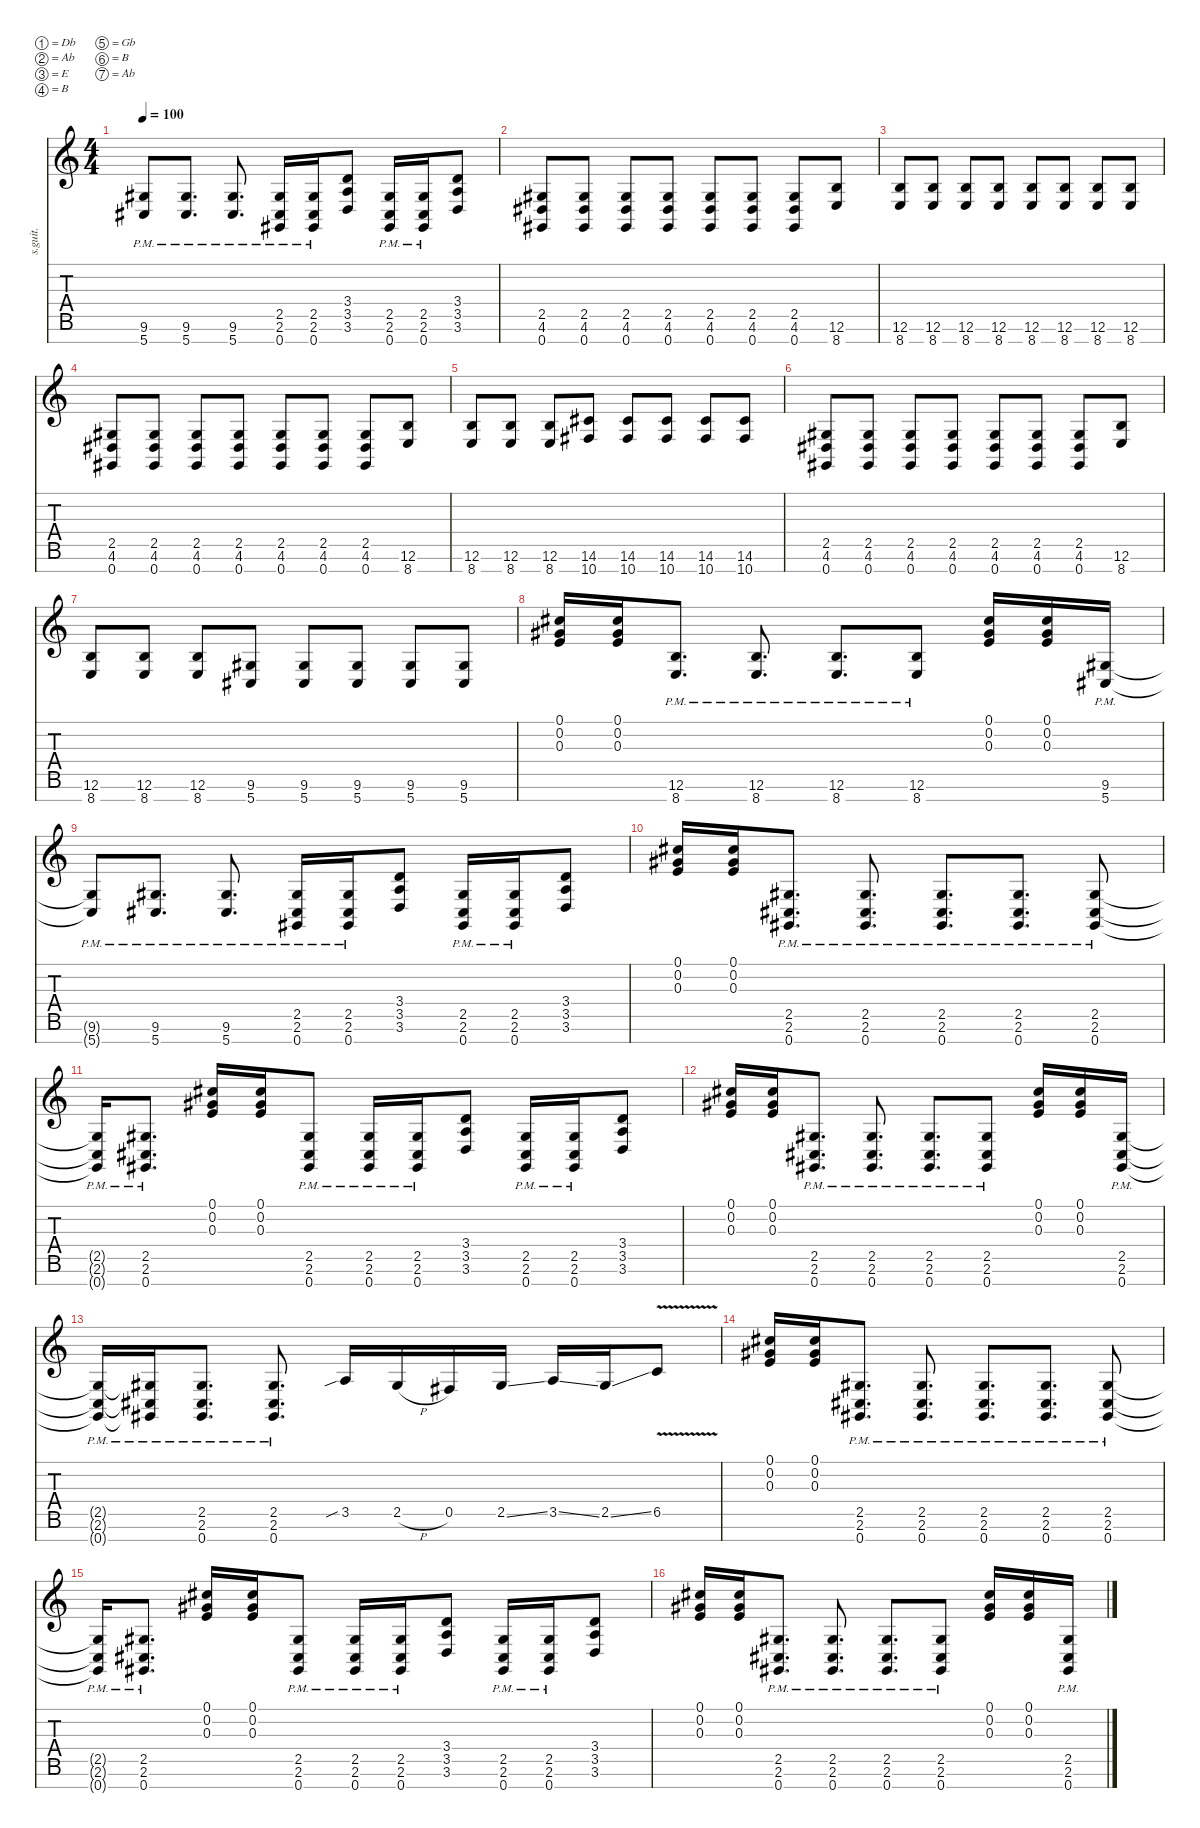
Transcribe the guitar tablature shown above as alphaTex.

\defaultSystemsLayout 4
\hideDynamics
\bracketExtendMode nobrackets
\track ("riff" "s.guit.") {instrument acousticguitarsteel}
\staff {score tabs}
\tuning (Db4 Ab3 E3 B2 Gb2 B1 Ab1)
\ts (4 4)
\tempo 100
\clef g2
\ks c
(9.6{pm t acc #} 5.7{pm t acc #}).8{dy mf beam Up} (5.7{pm acc #} 9.6{pm acc #}).8{d beam Up} (5.7{pm acc #} 9.6{pm acc #}).8{d beam Up} (0.7{pm acc #} 2.6{pm acc #} 2.5{pm acc #}).16{beam Up} (2.5{pm acc #} 2.6{pm acc #} 0.7{pm acc #}).16{beam Up} (3.6 3.5 3.4).8{beam Up} (2.5{pm acc #} 2.6{pm acc #} 0.7{pm acc #}).16{beam Up} (0.7{pm acc #} 2.6{pm acc #} 2.5{pm acc #}).16{beam Up} (3.6 3.5 3.4).8{beam Up} |
(0.7{acc #} 4.6{acc #} 2.5{acc #}).8{beam Up} (0.7{acc #} 4.6{acc #} 2.5{acc #}).8{beam Up} (0.7{acc #} 4.6{acc #} 2.5{acc #}).8{beam Up} (0.7{acc #} 4.6{acc #} 2.5{acc #}).8{beam Up} (0.7{acc #} 4.6{acc #} 2.5{acc #}).8{beam Up} (0.7{acc #} 4.6{acc #} 2.5{acc #}).8{beam Up} (0.7{acc #} 4.6{acc #} 2.5{acc #}).8{beam Up} (8.7 12.6).8{beam Up} |
(8.7 12.6).8{beam Up} (8.7 12.6).8{beam Up} (8.7 12.6).8{beam Up} (8.7 12.6).8{beam Up} (8.7 12.6).8{beam Up} (8.7 12.6).8{beam Up} (8.7 12.6).8{beam Up} (8.7 12.6).8{beam Up} |
(0.7{acc #} 4.6{acc #} 2.5{acc #}).8{beam Up} (0.7{acc #} 4.6{acc #} 2.5{acc #}).8{beam Up} (0.7{acc #} 4.6{acc #} 2.5{acc #}).8{beam Up} (0.7{acc #} 4.6{acc #} 2.5{acc #}).8{beam Up} (0.7{acc #} 4.6{acc #} 2.5{acc #}).8{beam Up} (0.7{acc #} 4.6{acc #} 2.5{acc #}).8{beam Up} (0.7{acc #} 4.6{acc #} 2.5{acc #}).8{beam Up} (8.7 12.6).8{beam Up} |
(8.7 12.6).8{beam Up} (8.7 12.6).8{beam Up} (8.7 12.6).8{beam Up} (10.7{acc #} 14.6{acc #}).8{beam Up} (10.7{acc #} 14.6{acc #}).8{beam Up} (10.7{acc #} 14.6{acc #}).8{beam Up} (10.7{acc #} 14.6{acc #}).8{beam Up} (10.7{acc #} 14.6{acc #}).8{beam Up} |
(0.7{acc #} 4.6{acc #} 2.5{acc #}).8{beam Up} (0.7{acc #} 4.6{acc #} 2.5{acc #}).8{beam Up} (0.7{acc #} 4.6{acc #} 2.5{acc #}).8{beam Up} (0.7{acc #} 4.6{acc #} 2.5{acc #}).8{beam Up} (0.7{acc #} 4.6{acc #} 2.5{acc #}).8{beam Up} (0.7{acc #} 4.6{acc #} 2.5{acc #}).8{beam Up} (0.7{acc #} 4.6{acc #} 2.5{acc #}).8{beam Up} (8.7 12.6).8{beam Up} |
(8.7 12.6).8{beam Up} (8.7 12.6).8{beam Up} (8.7 12.6).8{beam Up} (5.7{acc #} 9.6{acc #}).8{beam Up} (5.7{acc #} 9.6{acc #}).8{beam Up} (5.7{acc #} 9.6{acc #}).8{beam Up} (5.7{acc #} 9.6{acc #}).8{beam Up} (5.7{acc #} 9.6{acc #}).8{beam Up} |
(0.2{acc #} 0.3 0.1{acc #}).16{beam Up} (0.3 0.2{acc #} 0.1{acc #}).16{beam Up} (12.6{pm} 8.7{pm}).8{d beam Up} (8.7{pm} 12.6{pm}).8{d beam Up} (12.6{pm} 8.7{pm}).8{d beam Up} (8.7{pm} 12.6{pm}).8{beam Up} (0.1{acc #} 0.2{acc #} 0.3).16{beam Up} (0.3 0.2{acc #} 0.1{acc #}).16{beam Up} (5.7{pm acc #} 9.6{pm acc #}).16{beam Up} |
(9.6{pm t acc #} 5.7{pm t acc #}).8{beam Up} (5.7{pm acc #} 9.6{pm acc #}).8{d beam Up} (5.7{pm acc #} 9.6{pm acc #}).8{d beam Up} (0.7{pm acc #} 2.6{pm acc #} 2.5{pm acc #}).16{beam Up} (2.5{pm acc #} 2.6{pm acc #} 0.7{pm acc #}).16{beam Up} (3.6 3.5 3.4).8{beam Up} (2.5{pm acc #} 2.6{pm acc #} 0.7{pm acc #}).16{beam Up} (0.7{pm acc #} 2.6{pm acc #} 2.5{pm acc #}).16{beam Up} (3.6 3.5 3.4).8{beam Up} |
(0.2{acc #} 0.3 0.1{acc #}).16{beam Up} (0.3 0.2{acc #} 0.1{acc #}).16{beam Up} (2.6{pm acc #} 2.5{pm acc #} 0.7{pm acc #}).8{d beam Up} (0.7{pm acc #} 2.6{pm acc #} 2.5{pm acc #}).8{d beam Up} (2.5{pm acc #} 2.6{pm acc #} 0.7{pm acc #}).8{d beam Up} (0.7{pm acc #} 2.6{pm acc #} 2.5{pm acc #}).8{d beam Up} (0.7{pm acc #} 2.6{pm acc #} 2.5{pm acc #}).8{beam Up} |
(0.7{pm t acc #} 2.6{pm t acc #} 2.5{pm t acc #}).16{beam Up} (0.7{pm acc #} 2.6{pm acc #} 2.5{pm acc #}).8{d beam Up} (0.1{acc #} 0.2{acc #} 0.3).16{beam Up} (0.3 0.2{acc #} 0.1{acc #}).16{beam Up} (0.7{pm acc #} 2.6{pm acc #} 2.5{pm acc #}).8{beam Up} (0.7{pm acc #} 2.6{pm acc #} 2.5{pm acc #}).16{beam Up} (2.5{pm acc #} 2.6{pm acc #} 0.7{pm acc #}).16{beam Up} (3.6 3.5 3.4).8{beam Up} (2.5{pm acc #} 2.6{pm acc #} 0.7{pm acc #}).16{beam Up} (0.7{pm acc #} 2.6{pm acc #} 2.5{pm acc #}).16{beam Up} (3.5 3.6 3.4).8{beam Up} |
(0.2{acc #} 0.3 0.1{acc #}).16{beam Up} (0.3 0.2{acc #} 0.1{acc #}).16{beam Up} (2.6{pm acc #} 2.5{pm acc #} 0.7{pm acc #}).8{d beam Up} (0.7{pm acc #} 2.6{pm acc #} 2.5{pm acc #}).8{d beam Up} (2.5{pm acc #} 2.6{pm acc #} 0.7{pm acc #}).8{d beam Up} (0.7{pm acc #} 2.6{pm acc #} 2.5{pm acc #}).8{beam Up} (0.1{acc #} 0.2{acc #} 0.3).16{beam Up} (0.3 0.2{acc #} 0.1{acc #}).16{beam Up} (0.7{pm acc #} 2.6{pm acc #} 2.5{pm acc #}).16{beam Up} |
(0.7{pm t acc #} 2.6{pm t acc #} 2.5{pm t acc #}).16{beam Up} (0.7{pm t acc #} 2.6{pm t acc #} 2.5{pm t acc #}).16{beam Up} (0.7{pm acc #} 2.6{pm acc #} 2.5{pm acc #}).8{d beam Up} (0.7{pm acc #} 2.6{pm acc #} 2.5{pm acc #}).8{d beam Up} 3.5{sib}.16{beam Up} 2.5{h acc #}.16{beam Up} 0.5{acc #}.16{beam Up} 2.5{ss acc #}.16{beam Up} 3.5{ss}.16{beam Up} 2.5{ss acc #}.16{beam Up} 6.5{v}.8{beam Up} |
(0.2{acc #} 0.3 0.1{acc #}).16{beam Up} (0.3 0.2{acc #} 0.1{acc #}).16{beam Up} (2.6{pm acc #} 2.5{pm acc #} 0.7{pm acc #}).8{d beam Up} (0.7{pm acc #} 2.6{pm acc #} 2.5{pm acc #}).8{d beam Up} (2.5{pm acc #} 2.6{pm acc #} 0.7{pm acc #}).8{d beam Up} (0.7{pm acc #} 2.6{pm acc #} 2.5{pm acc #}).8{d beam Up} (0.7{pm acc #} 2.6{pm acc #} 2.5{pm acc #}).8{beam Up} |
(0.7{pm t acc #} 2.6{pm t acc #} 2.5{pm t acc #}).16{beam Up} (0.7{pm acc #} 2.6{pm acc #} 2.5{pm acc #}).8{d beam Up} (0.1{acc #} 0.2{acc #} 0.3).16{beam Up} (0.3 0.2{acc #} 0.1{acc #}).16{beam Up} (0.7{pm acc #} 2.6{pm acc #} 2.5{pm acc #}).8{beam Up} (0.7{pm acc #} 2.6{pm acc #} 2.5{pm acc #}).16{beam Up} (2.5{pm acc #} 2.6{pm acc #} 0.7{pm acc #}).16{beam Up} (3.6 3.5 3.4).8{beam Up} (2.5{pm acc #} 2.6{pm acc #} 0.7{pm acc #}).16{beam Up} (0.7{pm acc #} 2.6{pm acc #} 2.5{pm acc #}).16{beam Up} (3.5 3.6 3.4).8{beam Up} |
(0.2{acc #} 0.3 0.1{acc #}).16{beam Up} (0.3 0.2{acc #} 0.1{acc #}).16{beam Up} (2.6{pm acc #} 2.5{pm acc #} 0.7{pm acc #}).8{d beam Up} (0.7{pm acc #} 2.6{pm acc #} 2.5{pm acc #}).8{d beam Up} (2.5{pm acc #} 2.6{pm acc #} 0.7{pm acc #}).8{d beam Up} (0.7{pm acc #} 2.6{pm acc #} 2.5{pm acc #}).8{beam Up} (0.1{acc #} 0.2{acc #} 0.3).16{beam Up} (0.3 0.2{acc #} 0.1{acc #}).16{beam Up} (0.7{pm acc #} 2.6{pm acc #} 2.5{pm acc #}).16{beam Up}
